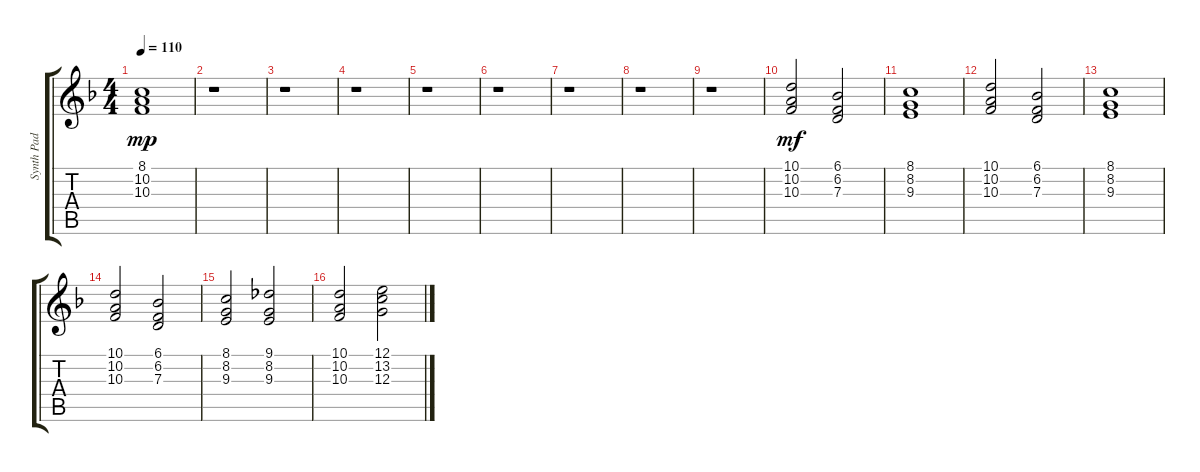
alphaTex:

\track ("Synth Pad" "Synth Pad") {instrument pad2warm}
\staff {score tabs}
\tuning (E4 B3 G3 D3 A2 E2) {hide}
\ts (4 4)
\tempo 110
\clef g2
\ks f
(8.1{t} 10.2{t} 10.3{t}).1{dy mp} |
r.1 |
r.1 |
r.1 |
r.1 |
r.1 |
r.1 |
r.1 |
r.1 |
(10.1 10.2 10.3).2{dy mf} (6.1 6.2 7.3).2 |
(8.1 8.2 9.3).1 |
(10.1 10.2 10.3).2 (6.1 6.2 7.3).2 |
(8.1 8.2 9.3).1 |
(10.1 10.2 10.3).2 (6.1 6.2 7.3).2 |
(8.1 8.2 9.3).2 (9.1 8.2 9.3).2 |
(10.1 10.2 10.3).2 (12.1 13.2 12.3).2
